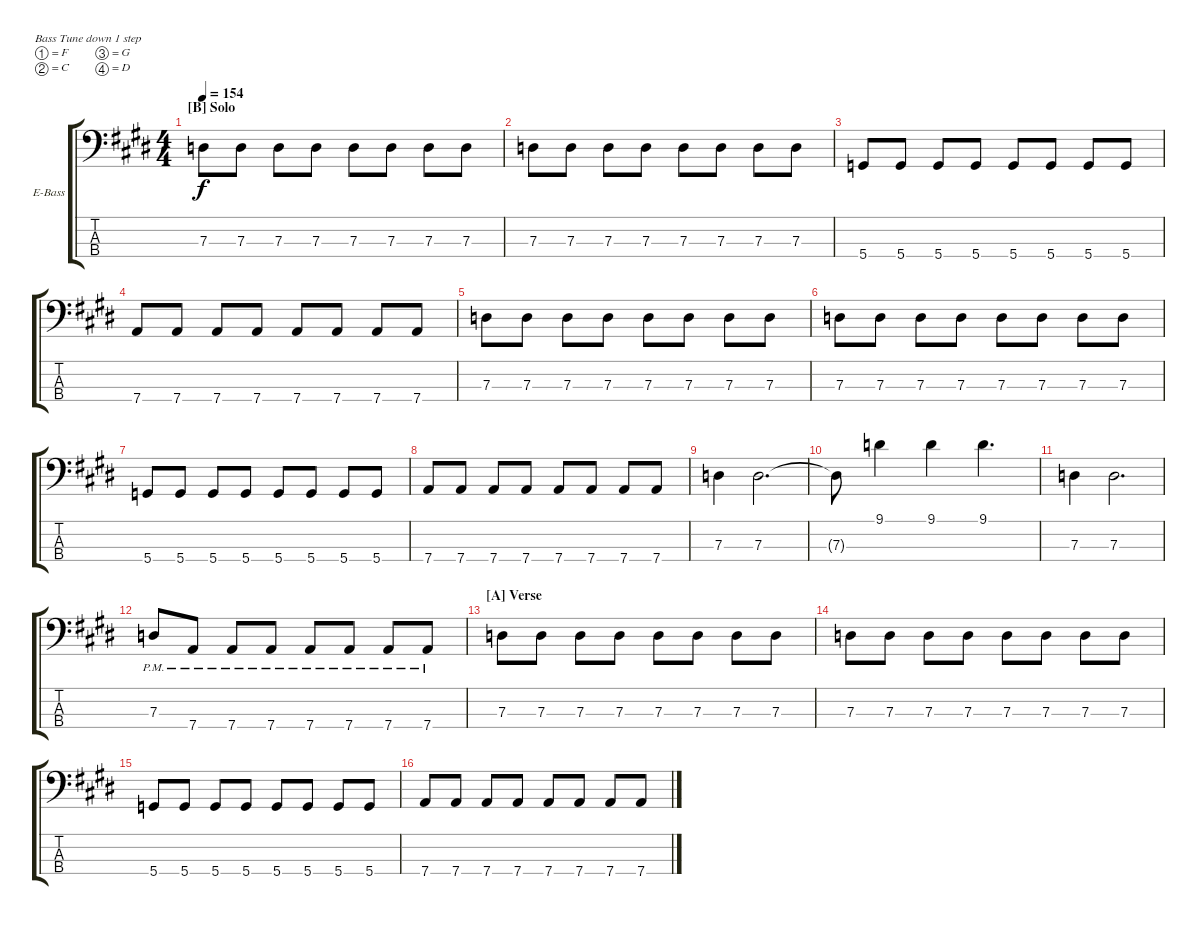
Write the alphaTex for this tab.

\defaultSystemsLayout 4
\bracketExtendMode groupsimilarinstruments
\firstSystemTrackNameOrientation horizontal
\otherSystemsTrackNameOrientation horizontal
\track ("Anders Kjølholm" "E-Bass") {instrument electricbassfinger}
\staff {score tabs}
\tuning (F2 C2 G1 D1)
\ts (4 4)
\section ("B" "Solo")
\tempo 154
\clef f4
\scale
0.333333
\ks e
7.3.8{dy f} 7.3.8 7.3.8 7.3.8 7.3.8 7.3.8 7.3.8 7.3.8 |
\scale
0.333333 7.3.8 7.3.8 7.3.8 7.3.8 7.3.8 7.3.8 7.3.8 7.3.8 |
\scale
0.333333 5.4.8 5.4.8 5.4.8 5.4.8 5.4.8 5.4.8 5.4.8 5.4.8 |
\scale
0.333333 7.4.8 7.4.8 7.4.8 7.4.8 7.4.8 7.4.8 7.4.8 7.4.8 |
\scale
0.333333 7.3.8 7.3.8 7.3.8 7.3.8 7.3.8 7.3.8 7.3.8 7.3.8 |
\scale
0.333333 7.3.8 7.3.8 7.3.8 7.3.8 7.3.8 7.3.8 7.3.8 7.3.8 |
\scale
0.333333 5.4.8 5.4.8 5.4.8 5.4.8 5.4.8 5.4.8 5.4.8 5.4.8 |
\scale
0.333333 7.4.8 7.4.8 7.4.8 7.4.8 7.4.8 7.4.8 7.4.8 7.4.8 |
\scale
0.333333 7.3.4 7.3.2{d} |
\scale
0.333333 7.3{t}.8 9.1.4 9.1.4 9.1.4{d} |
\scale
0.333333 7.3.4 7.3.2{d} |
\scale
0.333333 7.3{pm}.8 7.4{pm}.8 7.4{pm}.8 7.4{pm}.8 7.4{pm}.8 7.4{pm}.8 7.4{pm}.8 7.4{pm}.8 |
\section ("A" "Verse")
\scale
0.333333 7.3.8 7.3.8 7.3.8 7.3.8 7.3.8 7.3.8 7.3.8 7.3.8 |
\scale
0.333333 7.3.8 7.3.8 7.3.8 7.3.8 7.3.8 7.3.8 7.3.8 7.3.8 |
\scale
0.333333 5.4.8 5.4.8 5.4.8 5.4.8 5.4.8 5.4.8 5.4.8 5.4.8 |
\scale
0.333333 7.4.8 7.4.8 7.4.8 7.4.8 7.4.8 7.4.8 7.4.8 7.4.8
